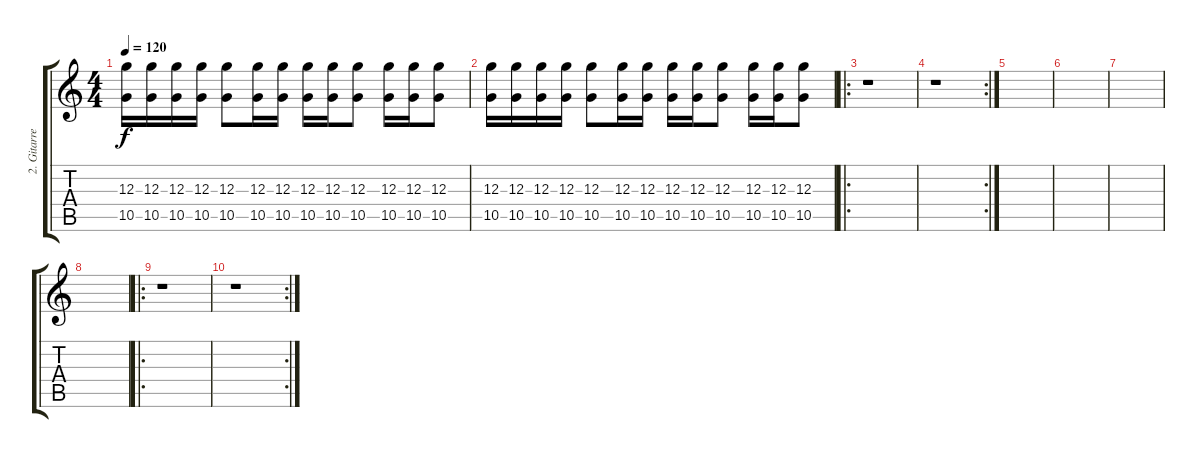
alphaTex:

\track ("2. Gitarre" "2. Gitarre") {instrument acousticguitarnylon}
\staff {score tabs}
\tuning (E4 B3 G3 D3 A2 E2) {hide}
\ts (4 4)
\tempo 120
\clef g2
\ks c
(12.3 10.5).16{dy f} (12.3 10.5).16 (12.3 10.5).16 (12.3 10.5).16 (12.3 10.5).8 (12.3 10.5).16 (12.3 10.5).16 (12.3 10.5).16 (12.3 10.5).16 (12.3 10.5).8 (12.3 10.5).16 (12.3 10.5).16 (12.3 10.5).8 |
(12.3 10.5).16 (12.3 10.5).16 (12.3 10.5).16 (12.3 10.5).16 (12.3 10.5).8 (12.3 10.5).16 (12.3 10.5).16 (12.3 10.5).16 (12.3 10.5).16 (12.3 10.5).8 (12.3 10.5).16 (12.3 10.5).16 (12.3 10.5).8 |
\ro
r.1 |
\rc 2
r.1 |
|
|
|
|
\ro
r.1 |
\rc 2
r.1
